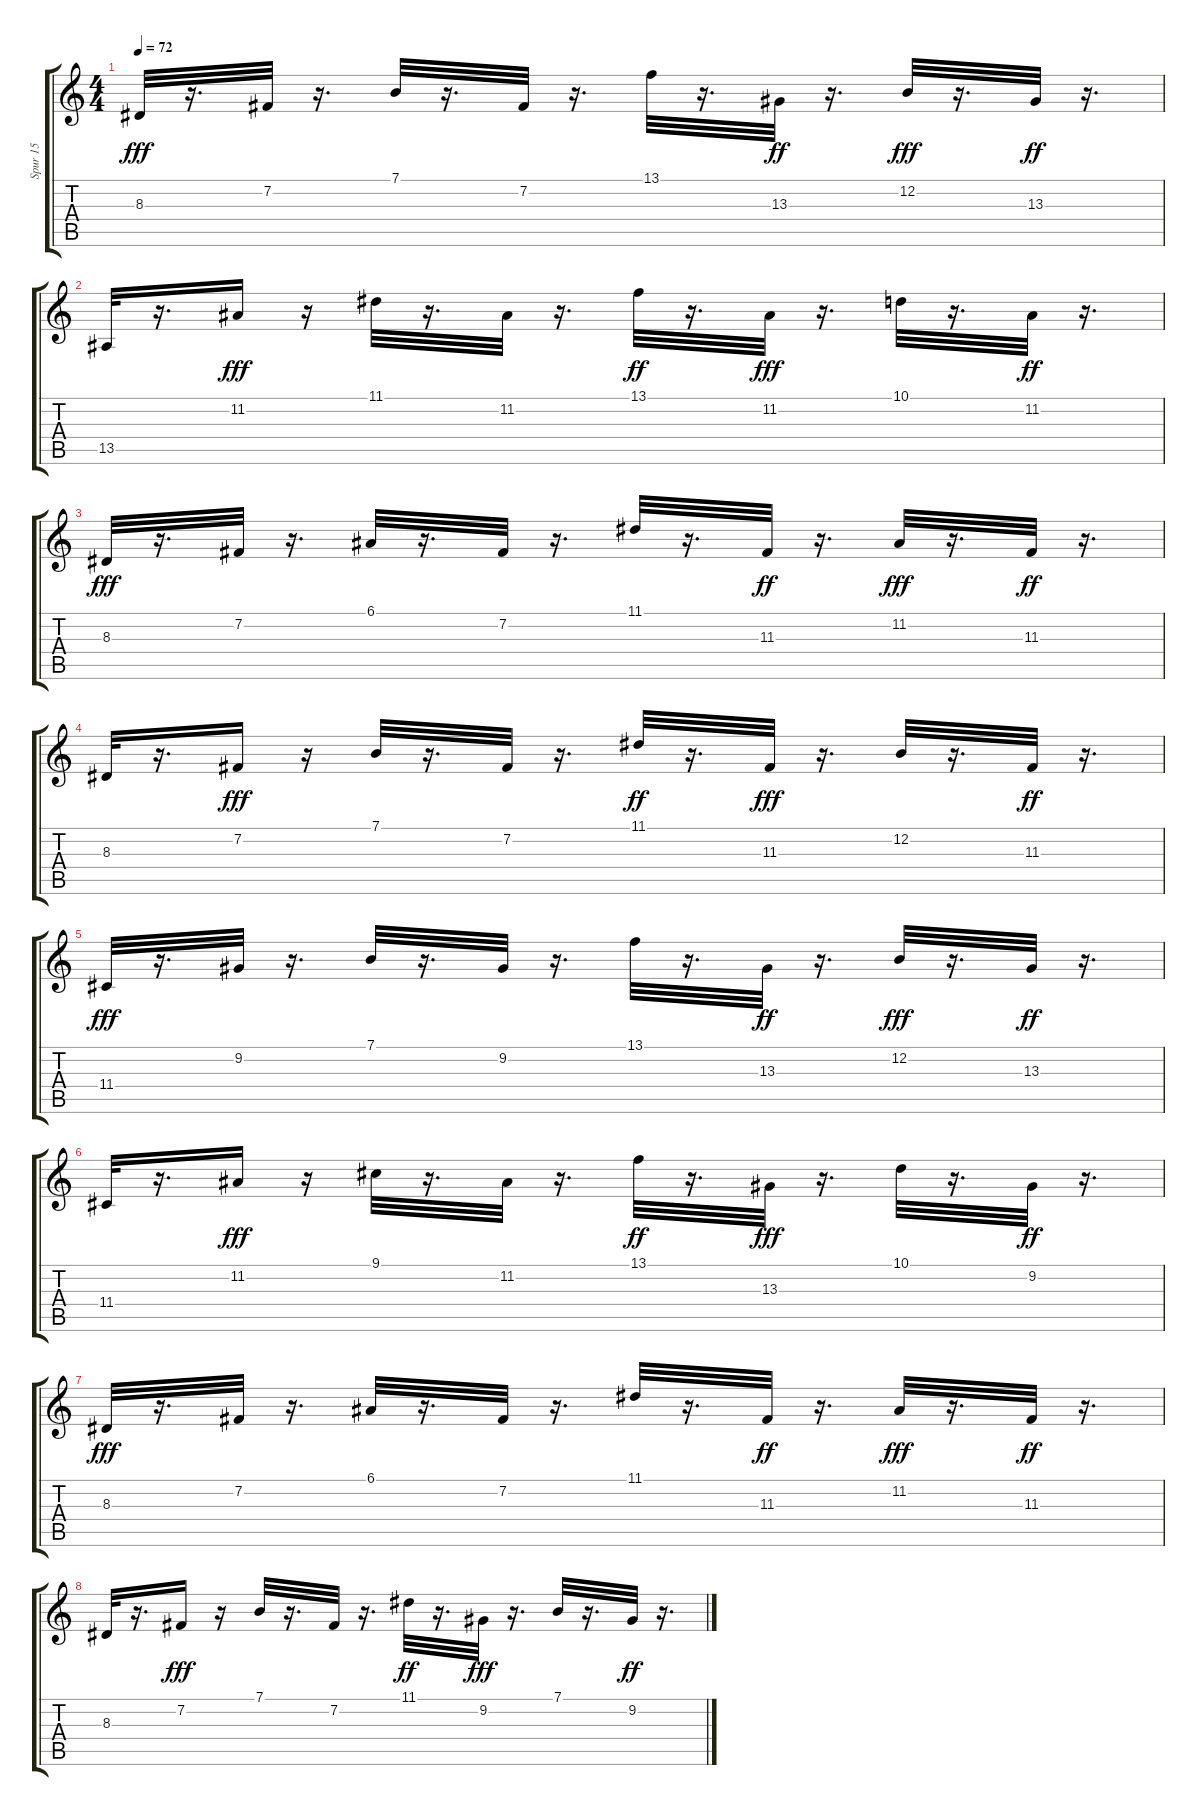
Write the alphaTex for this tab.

\track ("Spur 15" "Spur 15") {instrument orchestralharp}
\staff {score tabs}
\tuning (E4 B3 G3 D3 A2 E2) {hide}
\ts (4 4)
\tempo 72
\clef g2
\ks c
8.3.32{dy fff} r.16{d} 7.2.32 r.16{d} 7.1.32 r.16{d} 7.2.32 r.16{d} 13.1.32 r.16{d} 13.3.32{dy ff} r.16{d} 12.2.32{dy fff} r.16{d} 13.3.32{dy ff} r.16{d} |
13.5.32 r.16{d} 11.2.16{dy fff} r.16 11.1.32 r.16{d} 11.2.32 r.16{d} 13.1.32{dy ff} r.16{d} 11.2.32{dy fff} r.16{d} 10.1.32 r.16{d} 11.2.32{dy ff} r.16{d} |
8.3.32{dy fff} r.16{d} 7.2.32 r.16{d} 6.1.32 r.16{d} 7.2.32 r.16{d} 11.1.32 r.16{d} 11.3.32{dy ff} r.16{d} 11.2.32{dy fff} r.16{d} 11.3.32{dy ff} r.16{d} |
8.3.32 r.16{d} 7.2.16{dy fff} r.16 7.1.32 r.16{d} 7.2.32 r.16{d} 11.1.32{dy ff} r.16{d} 11.3.32{dy fff} r.16{d} 12.2.32 r.16{d} 11.3.32{dy ff} r.16{d} |
11.4.32{dy fff} r.16{d} 9.2.32 r.16{d} 7.1.32 r.16{d} 9.2.32 r.16{d} 13.1.32 r.16{d} 13.3.32{dy ff} r.16{d} 12.2.32{dy fff} r.16{d} 13.3.32{dy ff} r.16{d} |
11.4.32 r.16{d} 11.2.16{dy fff} r.16 9.1.32 r.16{d} 11.2.32 r.16{d} 13.1.32{dy ff} r.16{d} 13.3.32{dy fff} r.16{d} 10.1.32 r.16{d} 9.2.32{dy ff} r.16{d} |
8.3.32{dy fff} r.16{d} 7.2.32 r.16{d} 6.1.32 r.16{d} 7.2.32 r.16{d} 11.1.32 r.16{d} 11.3.32{dy ff} r.16{d} 11.2.32{dy fff} r.16{d} 11.3.32{dy ff} r.16{d} |
8.3.32 r.16{d} 7.2.16{dy fff} r.16 7.1.32 r.16{d} 7.2.32 r.16{d} 11.1.32{dy ff} r.16{d} 9.2.32{dy fff} r.16{d} 7.1.32 r.16{d} 9.2.32{dy ff} r.16{d}
